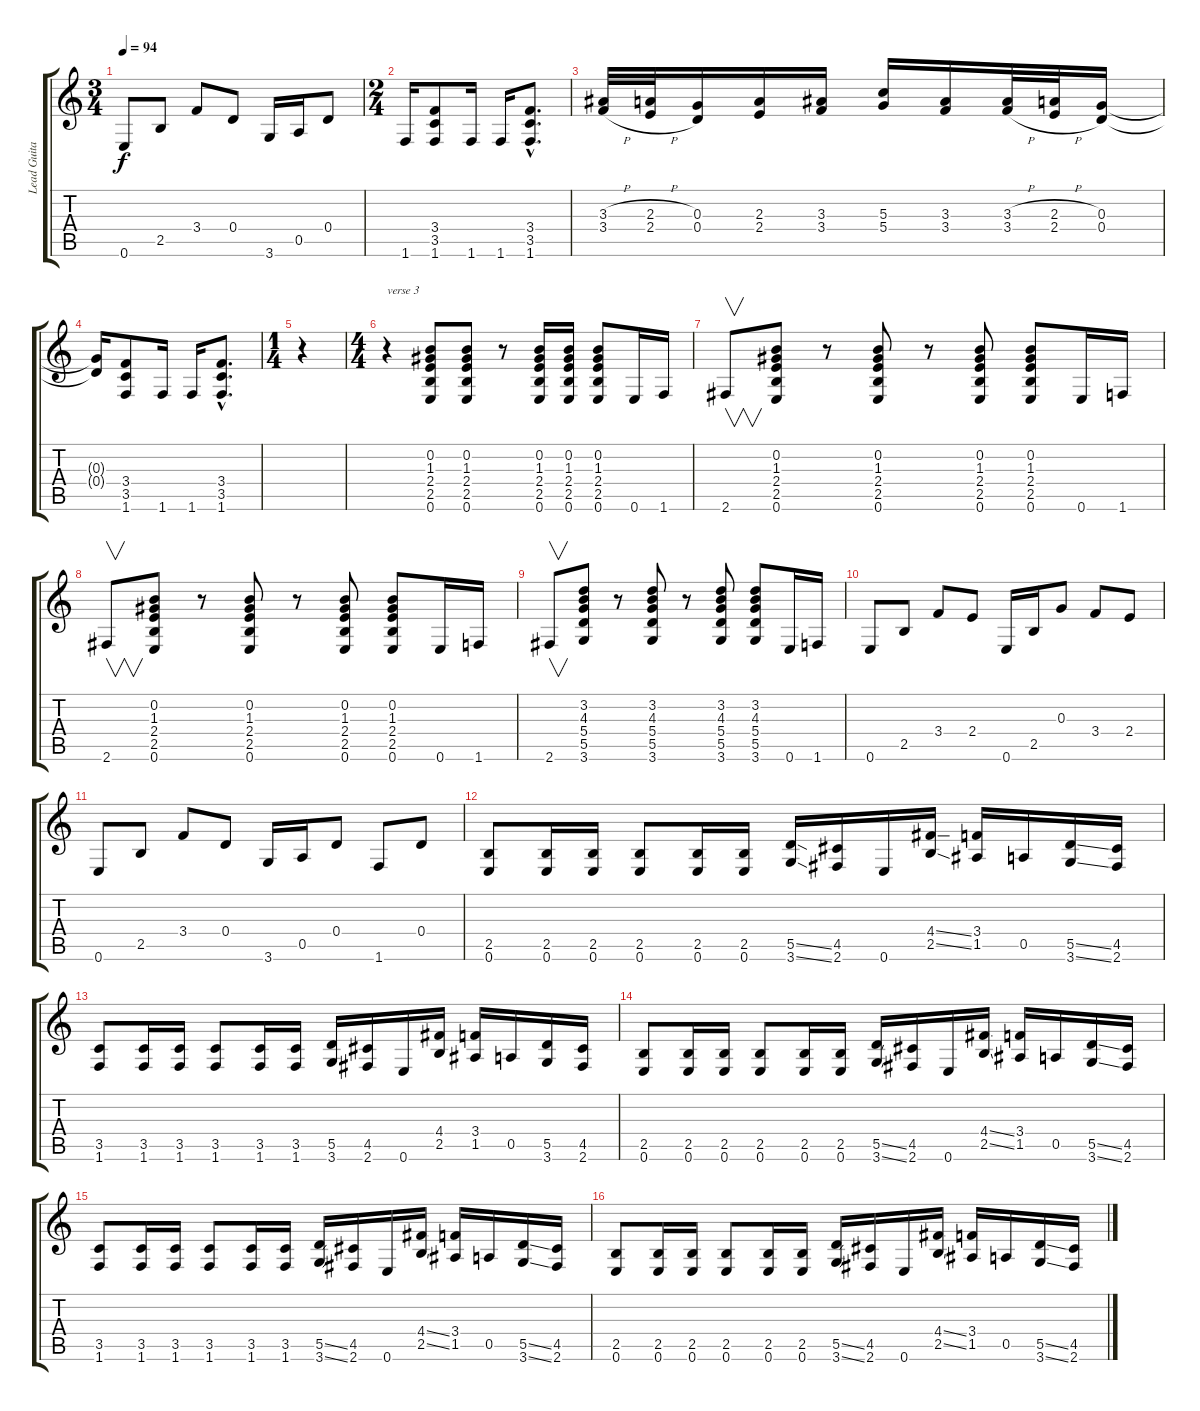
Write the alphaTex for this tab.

\track ("Lead Guitar" "Lead Guita") {instrument electricguitarclean}
\staff {score tabs}
\tuning (E4 B3 G3 D3 A2 E2) {hide}
\ts (3 4)
\tempo 94
\clef g2
\ks c
0.6.8{dy f} 2.5.8 3.4.8 0.4.8 3.6.16 0.5.16 0.4.8 |
\ts (2 4)
1.6.16 (3.4 3.5 1.6).8 1.6.16 1.6.16 (3.4{hac} 3.5{hac} 1.6{hac}).8{d} |
(3.3{h} 3.4{h}).32 (2.3{h} 2.4{h}).32 (0.3 0.4).16 (2.3 2.4).16 (3.3 3.4).16 (5.3 5.4).16 (3.3 3.4).16 (3.3{h} 3.4{h}).32 (2.3{h} 2.4{h}).32 (0.3 0.4).16 |
(0.3{t} 0.4{t}).16 (3.4 3.5 1.6).8 1.6.16 1.6.16 (3.4{hac} 3.5{hac} 1.6{hac}).8{d} |
\ts (1 4)
r.4 |
\ts (4 4)
r.4{txt "verse 3" volume 6} (0.2 1.3 2.4 2.5 0.6).8 (0.2 1.3 2.4 2.5 0.6).8 r.8 (0.2 1.3 2.4 2.5 0.6).16 (0.2 1.3 2.4 2.5 0.6).16 (0.2 1.3 2.4 2.5 0.6).8 0.6.16 1.6.16 |
2.6.8{v} (0.2 1.3 2.4 2.5 0.6).8 r.8 (0.2 1.3 2.4 2.5 0.6).8 r.8 (0.2 1.3 2.4 2.5 0.6).8 (0.2 1.3 2.4 2.5 0.6).8 0.6.16 1.6.16 |
2.6.8{v} (0.2 1.3 2.4 2.5 0.6).8 r.8 (0.2 1.3 2.4 2.5 0.6).8 r.8 (0.2 1.3 2.4 2.5 0.6).8 (0.2 1.3 2.4 2.5 0.6).8 0.6.16 1.6.16 |
2.6.8{v} (3.2 4.3 5.4 5.5 3.6).8 r.8 (3.2 4.3 5.4 5.5 3.6).8 r.8 (3.2 4.3 5.4 5.5 3.6).8 (3.2 4.3 5.4 5.5 3.6).8 0.6.16 1.6.16 |
0.6.8{volume 9} 2.5.8 3.4.8 2.4.8 0.6.16 2.5.16 0.3.8 3.4.8 2.4.8 |
0.6.8 2.5.8 3.4.8 0.4.8 3.6.16 0.5.16 0.4.8 1.6.8 0.4.8 |
(2.5 0.6).8 (2.5 0.6).16 (2.5 0.6).16 (2.5 0.6).8 (2.5 0.6).16 (2.5 0.6).16 (5.5{ss} 3.6{ss}).16 (4.5 2.6).16 0.6.16 (4.4{ss} 2.5{ss}).16 (3.4 1.5).16 0.5.16 (5.5{ss} 3.6{ss}).16 (4.5 2.6).16 |
(3.5 1.6).8 (3.5 1.6).16 (3.5 1.6).16 (3.5 1.6).8 (3.5 1.6).16 (3.5 1.6).16 (5.5 3.6).16 (4.5 2.6).16 0.6.16 (4.4 2.5).16 (3.4 1.5).16 0.5.16 (5.5 3.6).16 (4.5 2.6).16 |
(2.5 0.6).8 (2.5 0.6).16 (2.5 0.6).16 (2.5 0.6).8 (2.5 0.6).16 (2.5 0.6).16 (5.5{ss} 3.6{ss}).16 (4.5 2.6).16 0.6.16 (4.4{ss} 2.5{ss}).16 (3.4 1.5).16 0.5.16 (5.5{ss} 3.6{ss}).16 (4.5 2.6).16 |
(3.5 1.6).8 (3.5 1.6).16 (3.5 1.6).16 (3.5 1.6).8 (3.5 1.6).16 (3.5 1.6).16 (5.5{ss} 3.6{ss}).16 (4.5 2.6).16 0.6.16 (4.4{ss} 2.5{ss}).16 (3.4 1.5).16 0.5.16 (5.5{ss} 3.6{ss}).16 (4.5 2.6).16 |
(2.5 0.6).8 (2.5 0.6).16 (2.5 0.6).16 (2.5 0.6).8 (2.5 0.6).16 (2.5 0.6).16 (5.5{ss} 3.6{ss}).16 (4.5 2.6).16 0.6.16 (4.4{ss} 2.5{ss}).16 (3.4 1.5).16 0.5.16 (5.5{ss} 3.6{ss}).16 (4.5 2.6).16
